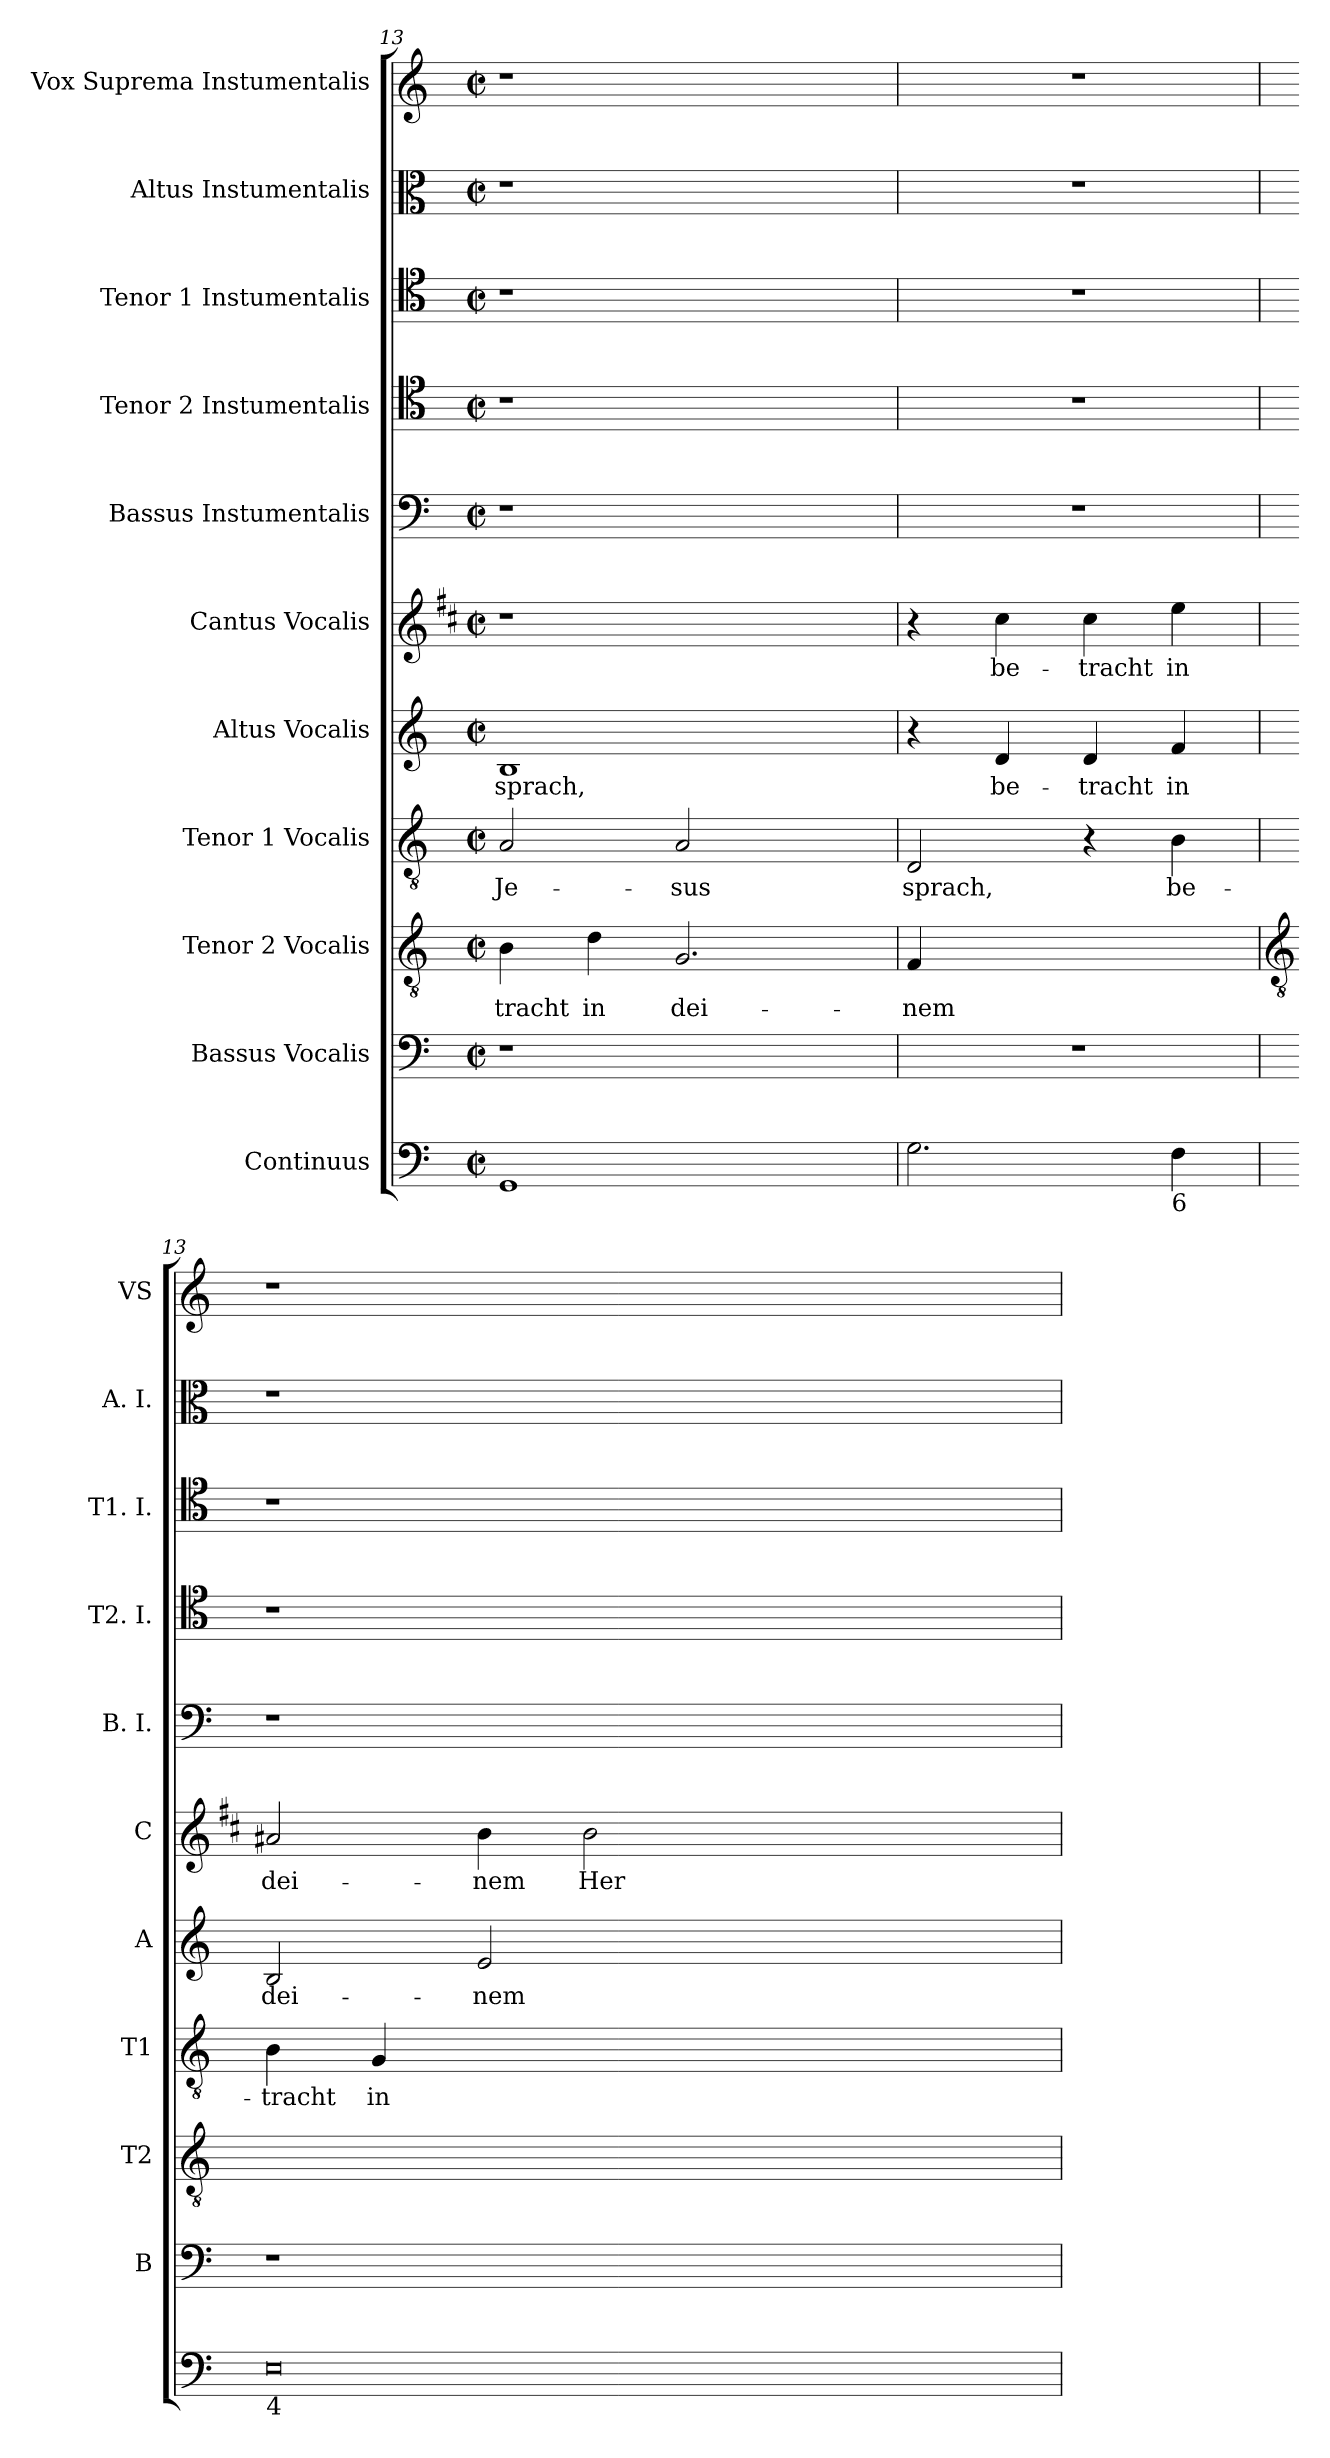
**kern	**kern	**kern	**text	**kern	**text	**kern	**text	**kern	**text	**kern	**kern	**kern	**kern	**kern
*part11	*part10	*part9	*part9	*part8	*part8	*part7	*part7	*part6	*part6	*part5	*part4	*part3	*part2	*part1
*staff11	*staff10	*staff9	*staff9	*staff8	*staff8	*staff7	*staff7	*staff6	*staff6	*staff5	*staff4	*staff3	*staff2	*staff1
*I"Continuus	*I"Bassus Vocalis	*I"Tenor 2 Vocalis	*	*I"Tenor 1 Vocalis	*	*I"Altus Vocalis	*	*I"Cantus Vocalis	*	*I"Bassus Instumentalis	*I"Tenor 2 Instumentalis	*I"Tenor 1 Instumentalis	*I"Altus Instumentalis	*I"Vox Suprema Instumentalis
*	*I'B	*I'T2	*	*I'T1	*	*I'A	*	*I'C	*	*I'B. I.	*I'T2. I.	*I'T1. I.	*I'A. I.	*I'VS
!!LO:LB:g=z
*clefF4	*clefF4	*clefGv2	*	*clefGv2	*	*clefG2	*	*clefG2	*	*clefF4	*clefC4	*clefC4	*clefC3	*clefG2
*	*	*	*	*	*	*	*	*ITrd1c2	*	*ITrd7c12	*	*	*	*
*k[]	*k[]	*k[]	*	*k[]	*	*k[]	*	*k[]	*	*k[]	*k[]	*k[]	*k[]	*k[]
*C:	*C:	*C:	*	*C:	*	*C:	*	*C:	*	*C:	*C:	*C:	*C:	*C:
*M2/2	*M2/2	*M2/2	*	*M2/2	*	*M2/2	*	*M2/2	*	*M2/2	*M2/2	*M2/2	*M2/2	*M2/2
*met(c|)	*met(c|)	*met(c|)	*	*met(c|)	*	*met(c|)	*	*met(c|)	*	*met(c|)	*met(c|)	*met(c|)	*met(c|)	*met(c|)
=13	=13	=13	=13	=13	=13	=13	=13	=13	=13	=13	=13	=13	=13	=13
!	!	!	!LO:LY:b	!	!LO:LY:b	!	!LO:LY:b	!	!	!	!	!	!	!
1GG	1r	4B	-tracht	2A	Je-	1B	sprach,	1r	.	1r	1r	1r	1r	1r
!	!	!	!LO:LY:b	!	!	!	!	!	!	!	!	!	!	!
.	.	4d	in	.	.	.	.	.	.	.	.	.	.	.
!	!	!	!LO:LY:b	!	!LO:LY:b	!	!	!	!	!	!	!	!	!
.	.	2.G	dei-	2A	-sus	.	.	.	.	.	.	.	.	.
4ryy	4ryy	.	.	4ryy	.	4ryy	.	4ryy	.	4ryy	4ryy	4ryy	4ryy	4ryy
!!LO:LB:g=z
=13	=13	=13	=13	=13	=13	=13	=13	=13	=13	=13	=13	=13	=13	=13
!	!	!	!LO:LY:b	!	!LO:LY:b	!	!	!	!	!	!	!	!	!
2.G	1r	4F	-nem	2D	sprach,	4r	.	4r	.	1r	1r	1r	1r	1r
!	!	!	!	!	!	!	!LO:LY:b	!	!LO:LY:b	!	!	!	!	!
.	.	2.ryy	.	.	.	4d	be-	4b	be-	.	.	.	.	.
!	!	!	!	!	!	!	!LO:LY:b	!	!LO:LY:b	!	!	!	!	!
.	.	.	.	4r	.	4d	-tracht	4b	-tracht	.	.	.	.	.
!LO:TX:b:t=6	!	!	!	!	!	!	!	!	!	!	!	!	!	!
!	!	!	!	!	!LO:LY:b	!	!LO:LY:b	!	!LO:LY:b	!	!	!	!	!
4F	.	.	.	4B	be-	4f	in	4dd	in	.	.	.	.	.
!!LO:LB:g=z
=13	=13	=13	=13	=13	=13	=13	=13	=13	=13	=13	=13	=13	=13	=13
*	*	*clefGv2	*	*	*	*	*	*	*	*	*	*	*	*
!LO:TX:b:t=4	!	!	!	!	!	!	!	!	!	!	!	!	!	!
!	!	!	!LO:LY:b	!	!LO:LY:b	!	!LO:LY:b	!	!LO:LY:b	!	!	!	!	!
*	*	*	*	*	*	*	*	*^	*	*	*	*	*	*
0E	1r	[1Eyy	Her	4B	-tracht	2B	dei-	2g#X	2ryy	dei-	1r	1r	1r	1r	1r
!	!	!	!	!	!LO:LY:b	!	!	!	!	!	!	!	!	!	!
.	.	.	.	4G	in	.	.	.	.	.	.	.	.	.	.
!	!	!	!	!	!LO:LY:b	!	!LO:LY:b	!	!	!LO:LY:b	!	!	!	!	!
.	.	.	.	[2dyy	dei	2e	-nem	4a	4ryy	-nem	.	.	.	.	.
!	!	!	!	!	!	!	!	!	!	!LO:LY:b	!	!	!	!	!
.	.	.	.	.	.	.	.	2a	4ryy	Her	.	.	.	.	.
.	1ryy	1ryy	.	1ryy	.	1ryy	.	.	2.ryy	.	1ryy	1ryy	1ryy	1ryy	1ryy
.	.	.	.	.	.	.	.	2.ryy	.	.	.	.	.	.	.
.	.	.	.	.	.	.	.	.	4ryy	.	.	.	.	.	.
*	*	*	*	*	*	*	*	*v	*v	*	*	*	*	*	*
=	=	=	=	=	=	=	=	=	=	=	=	=	=	=
*-	*-	*-	*-	*-	*-	*-	*-	*-	*-	*-	*-	*-	*-	*-
